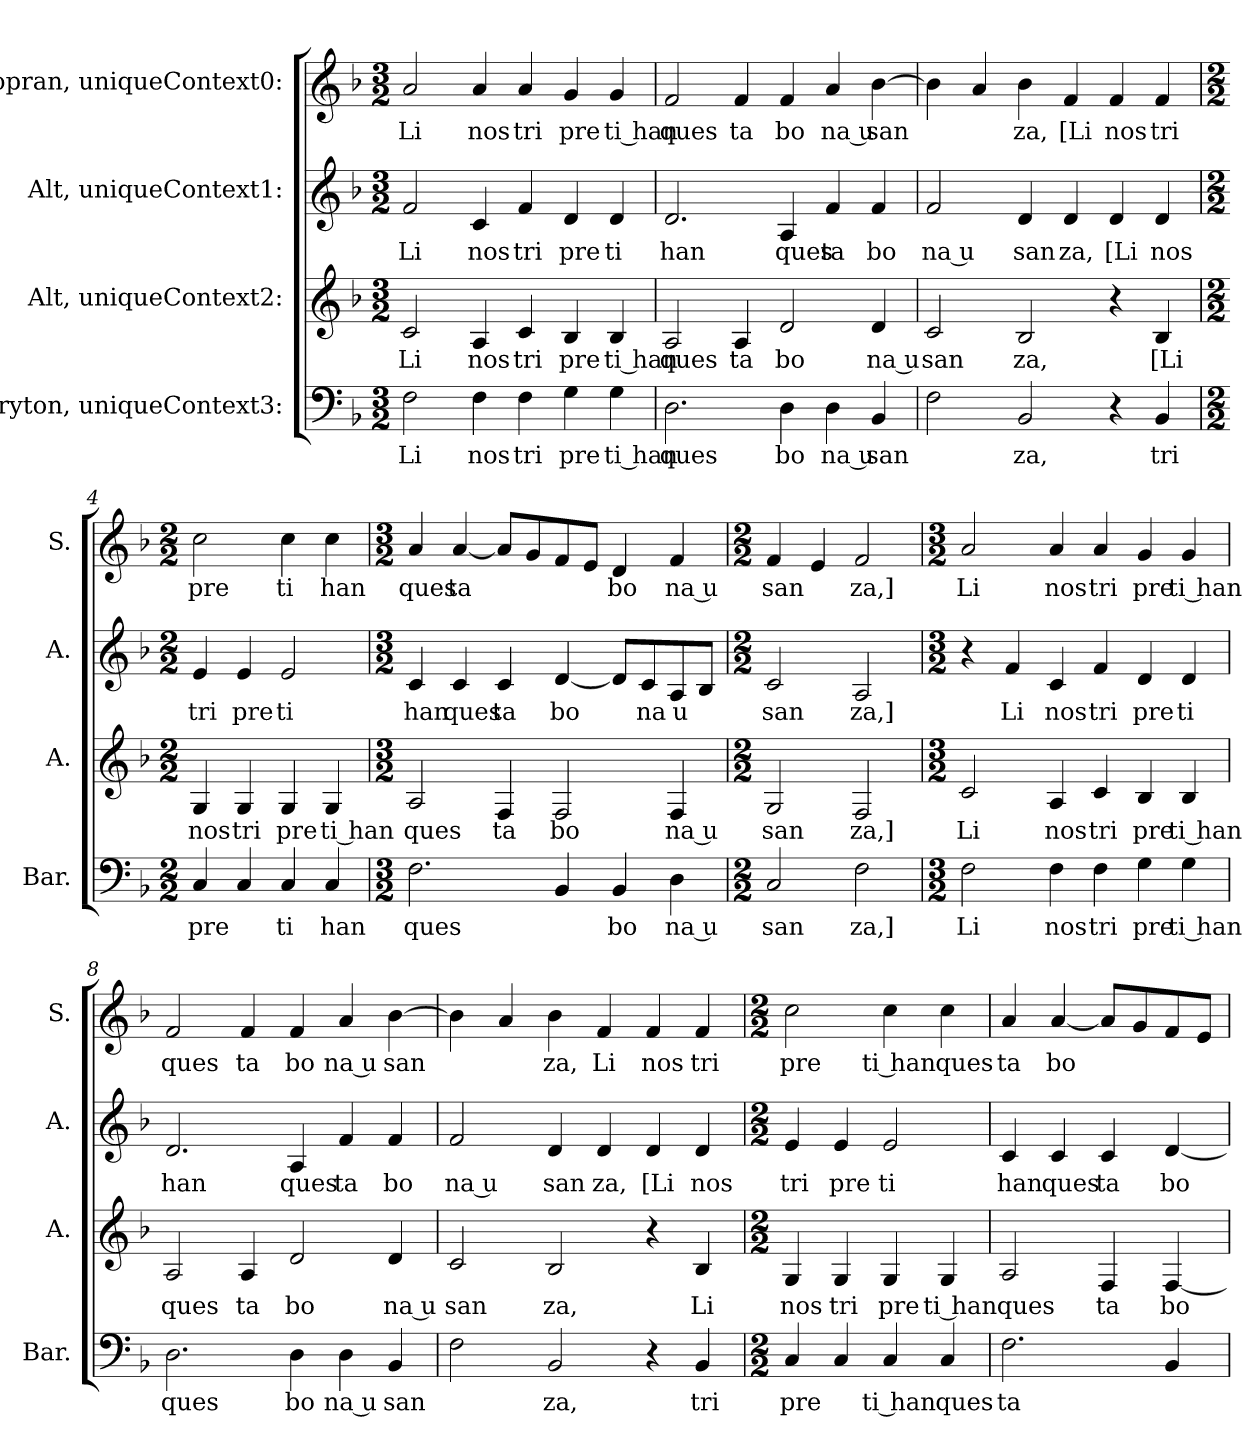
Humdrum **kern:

**kern	**text	**kern	**text	**kern	**text	**kern	**text
*part4	*part4	*part3	*part3	*part2	*part2	*part1	*part1
*staff4	*staff4	*staff3	*staff3	*staff2	*staff2	*staff1	*staff1
*I"Baryton, uniqueContext3:	*	*I"Alt, uniqueContext2:	*	*I"Alt, uniqueContext1:	*	*I"Sopran, uniqueContext0:	*
*I'Bar.	*	*I'A.	*	*I'A.	*	*I'S.	*
*clefF4	*	*clefG2	*	*clefG2	*	*clefG2	*
*k[b-]	*	*k[b-]	*	*k[b-]	*	*k[b-]	*
*M3/2	*	*M3/2	*	*M3/2	*	*M3/2	*
*MM192	*	*MM192	*	*MM192	*	*MM192	*
=1	=1	=1	=1	=1	=1	=1	=1
!	!LO:LY:b	!	!LO:LY:b	!	!LO:LY:b	!	!LO:LY:b
2F\	Li	2c/	Li	2f/	Li	2a/	Li
!	!LO:LY:b	!	!LO:LY:b	!	!LO:LY:b	!	!LO:LY:b
4F\	nos	4A/	nos	4c/	nos	4a/	nos
!	!LO:LY:b	!	!LO:LY:b	!	!LO:LY:b	!	!LO:LY:b
4F\	tri	4c/	tri	4f/	tri	4a/	tri
!	!LO:LY:b	!	!LO:LY:b	!	!LO:LY:b	!	!LO:LY:b
4G\	pre	4B-/	pre	4d/	pre	4g/	pre
!	!LO:LY:b	!	!LO:LY:b	!	!LO:LY:b	!	!LO:LY:b
4G\	ti han	4B-/	ti han	4d/	ti	4g/	ti han
=2	=2	=2	=2	=2	=2	=2	=2
!	!LO:LY:b	!	!LO:LY:b	!	!LO:LY:b	!	!LO:LY:b
2.D\	ques	2A/	ques	2.d/	han	2f/	ques
!	!	!	!LO:LY:b	!	!	!	!LO:LY:b
.	.	4A/	ta	.	.	4f/	ta
!	!LO:LY:b	!	!LO:LY:b	!	!LO:LY:b	!	!LO:LY:b
4D\	bo	2d/	bo	4A/	ques	4f/	bo
!	!LO:LY:b	!	!	!	!LO:LY:b	!	!LO:LY:b
4D\	na u	.	.	4f/	ta	4a/	na u
!	!LO:LY:b	!	!LO:LY:b	!	!LO:LY:b	!	!LO:LY:b
4BB-/	san	4d/	na u	4f/	bo	[4b-\	san
=3	=3	=3	=3	=3	=3	=3	=3
!	!	!	!LO:LY:b	!	!LO:LY:b	!	!
2F\	.	2c/	san	2f/	na u	4b-\]	.
.	.	.	.	.	.	4a/	.
!	!LO:LY:b	!	!LO:LY:b	!	!LO:LY:b	!	!LO:LY:b
2BB-/	za,	2B-/	za,	4d/	san	4b-\	za,
!	!	!	!	!	!LO:LY:b	!	!LO:LY:b
.	.	.	.	4d/	za,	4f/	[Li
!	!	!	!	!	!LO:LY:b	!	!LO:LY:b
4r	.	4r	.	4d/	[Li	4f/	nos
!	!LO:LY:b	!	!LO:LY:b	!	!LO:LY:b	!	!LO:LY:b
4BB-/	tri	4B-/	[Li	4d/	nos	4f/	tri
!!LO:LB:g=z
=4	=4	=4	=4	=4	=4	=4	=4
*M2/2	*	*M2/2	*	*M2/2	*	*M2/2	*
!	!LO:LY:b	!	!LO:LY:b	!	!LO:LY:b	!	!LO:LY:b
4C/	pre	4G/	nos	4e/	tri	2cc\	pre
!	!	!	!LO:LY:b	!	!LO:LY:b	!	!
4C/	.	4G/	tri	4e/	pre	.	.
!	!LO:LY:b	!	!LO:LY:b	!	!LO:LY:b	!	!LO:LY:b
4C/	ti	4G/	pre	2e/	ti	4cc\	ti
!	!LO:LY:b	!	!LO:LY:b	!	!	!	!LO:LY:b
4C/	han	4G/	ti han	.	.	4cc\	han
=5	=5	=5	=5	=5	=5	=5	=5
*M3/2	*	*M3/2	*	*M3/2	*	*M3/2	*
!	!LO:LY:b	!	!LO:LY:b	!	!LO:LY:b	!	!LO:LY:b
2.F\	ques	2A/	ques	4c/	han	4a/	ques
!	!	!	!	!	!LO:LY:b	!	!LO:LY:b
.	.	.	.	4c/	ques	[4a/	ta
!	!	!	!LO:LY:b	!	!LO:LY:b	!	!
.	.	4F/	ta	4c/	ta	8a/L]	.
.	.	.	.	.	.	8g/	.
!	!	!	!LO:LY:b	!	!LO:LY:b	!	!
4BB-/	.	2F/	bo	[4d/	bo	8f/	.
.	.	.	.	.	.	8e/J	.
!	!LO:LY:b	!	!	!	!	!	!LO:LY:b
4BB-/	bo	.	.	8d/L]	.	4d/	bo
!	!	!	!	!	!LO:LY:b	!	!
.	.	.	.	8c/	na	.	.
!	!LO:LY:b	!	!LO:LY:b	!	!LO:LY:b	!	!LO:LY:b
4D\	na u	4F/	na u	8A/	u	4f/	na u
.	.	.	.	8B-/J	.	.	.
=6	=6	=6	=6	=6	=6	=6	=6
*M2/2	*	*M2/2	*	*M2/2	*	*M2/2	*
!	!LO:LY:b	!	!LO:LY:b	!	!LO:LY:b	!	!LO:LY:b
2C/	san	2G/	san	2c/	san	4f/	san
.	.	.	.	.	.	4e/	.
!	!LO:LY:b	!	!LO:LY:b	!	!LO:LY:b	!	!LO:LY:b
2F\	za,]	2F/	za,]	2A/	za,]	2f/	za,]
=7	=7	=7	=7	=7	=7	=7	=7
*M3/2	*	*M3/2	*	*M3/2	*	*M3/2	*
!	!LO:LY:b	!	!LO:LY:b	!	!	!	!LO:LY:b
2F\	Li	2c/	Li	4r	.	2a/	Li
!	!	!	!	!	!LO:LY:b	!	!
.	.	.	.	4f/	Li	.	.
!	!LO:LY:b	!	!LO:LY:b	!	!LO:LY:b	!	!LO:LY:b
4F\	nos	4A/	nos	4c/	nos	4a/	nos
!	!LO:LY:b	!	!LO:LY:b	!	!LO:LY:b	!	!LO:LY:b
4F\	tri	4c/	tri	4f/	tri	4a/	tri
!	!LO:LY:b	!	!LO:LY:b	!	!LO:LY:b	!	!LO:LY:b
4G\	pre	4B-/	pre	4d/	pre	4g/	pre
!	!LO:LY:b	!	!LO:LY:b	!	!LO:LY:b	!	!LO:LY:b
4G\	ti han	4B-/	ti han	4d/	ti	4g/	ti han
!!LO:PB:g=z
=8	=8	=8	=8	=8	=8	=8	=8
!	!LO:LY:b	!	!LO:LY:b	!	!LO:LY:b	!	!LO:LY:b
2.D\	ques	2A/	ques	2.d/	han	2f/	ques
!	!	!	!LO:LY:b	!	!	!	!LO:LY:b
.	.	4A/	ta	.	.	4f/	ta
!	!LO:LY:b	!	!LO:LY:b	!	!LO:LY:b	!	!LO:LY:b
4D\	bo	2d/	bo	4A/	ques	4f/	bo
!	!LO:LY:b	!	!	!	!LO:LY:b	!	!LO:LY:b
4D\	na u	.	.	4f/	ta	4a/	na u
!	!LO:LY:b	!	!LO:LY:b	!	!LO:LY:b	!	!LO:LY:b
4BB-/	san	4d/	na u	4f/	bo	[4b-\	san
=9	=9	=9	=9	=9	=9	=9	=9
!	!	!	!LO:LY:b	!	!LO:LY:b	!	!
2F\	.	2c/	san	2f/	na u	4b-\]	.
.	.	.	.	.	.	4a/	.
!	!LO:LY:b	!	!LO:LY:b	!	!LO:LY:b	!	!LO:LY:b
2BB-/	za,	2B-/	za,	4d/	san	4b-\	za,
!	!	!	!	!	!LO:LY:b	!	!LO:LY:b
.	.	.	.	4d/	za,	4f/	Li
!	!	!	!	!	!LO:LY:b	!	!LO:LY:b
4r	.	4r	.	4d/	[Li	4f/	nos
!	!LO:LY:b	!	!LO:LY:b	!	!LO:LY:b	!	!LO:LY:b
4BB-/	tri	4B-/	Li	4d/	nos	4f/	tri
=10	=10	=10	=10	=10	=10	=10	=10
*M2/2	*	*M2/2	*	*M2/2	*	*M2/2	*
!	!LO:LY:b	!	!LO:LY:b	!	!LO:LY:b	!	!LO:LY:b
4C/	pre	4G/	nos	4e/	tri	2cc\	pre
!	!	!	!LO:LY:b	!	!LO:LY:b	!	!
4C/	.	4G/	tri	4e/	pre	.	.
!	!LO:LY:b	!	!LO:LY:b	!	!LO:LY:b	!	!LO:LY:b
4C/	ti han	4G/	pre	2e/	ti	4cc\	ti han
!	!LO:LY:b	!	!LO:LY:b	!	!	!	!LO:LY:b
4C/	ques	4G/	ti han	.	.	4cc\	ques
=11	=11	=11	=11	=11	=11	=11	=11
!	!LO:LY:b	!	!LO:LY:b	!	!LO:LY:b	!	!LO:LY:b
2.F\	ta	2A/	ques	4c/	han	4a/	ta
!	!	!	!	!	!LO:LY:b	!	!LO:LY:b
.	.	.	.	4c/	ques	[4a/	bo
!	!	!	!LO:LY:b	!	!LO:LY:b	!	!
.	.	4F/	ta	4c/	ta	8a/L]	.
.	.	.	.	.	.	8g/	.
!	!	!	!LO:LY:b	!	!LO:LY:b	!	!
4BB-/	.	[4F/	bo	[4d/	bo	8f/	.
.	.	.	.	.	.	8e/J	.
=	=	=	=	=	=	=	=
*-	*-	*-	*-	*-	*-	*-	*-
